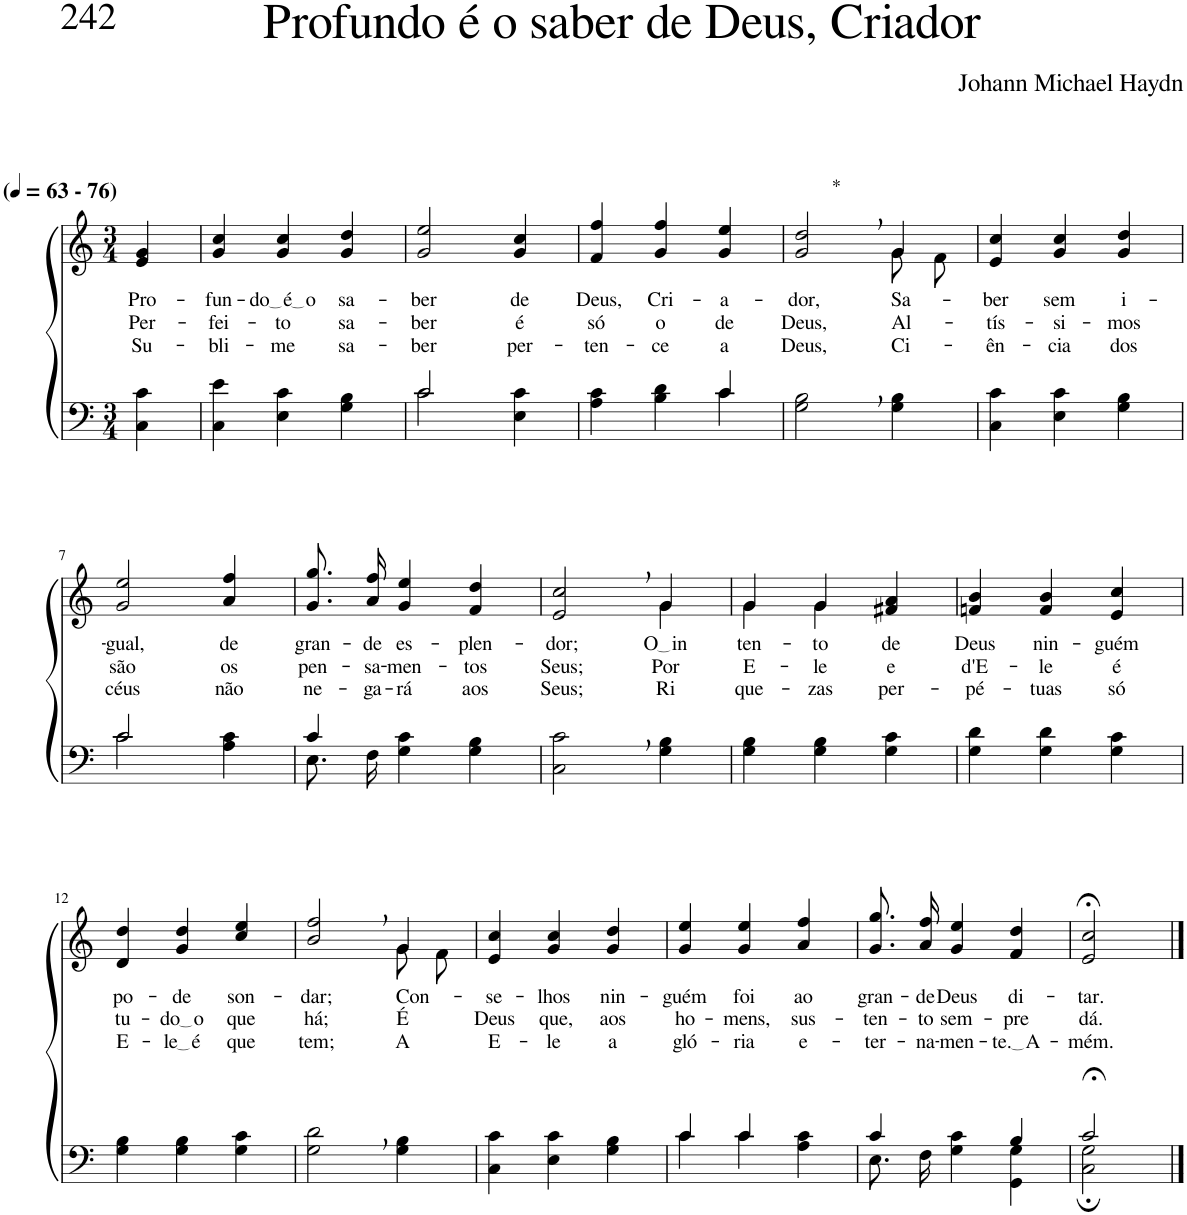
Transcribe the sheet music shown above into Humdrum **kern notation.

**kern	**kern	**text	**text	**text
*part2	*part1	*part1	*part1	*part1
*staff2	*staff1	*staff1	*staff1	*staff1
*I"Parte III e IV	*I"Parte I e II	*	*	*
*clefF4	*clefG2	*	*	*
*Trd2c3	*Trd2c3	*	*	*
*k[]	*k[]	*	*	*
*M3/4	*M3/4	*	*	*
*MM63	*MM63	*	*	*
=1	=1	=1	=1	=1
!	!LO:TX:a:B:t=(	!	!	!
!	!LO:TX:a:B:t=- 76)	!	!	!
!	!	!LO:LY:b	!LO:LY:b	!LO:LY:b
4C\ 4c\	4e/ 4g/	Pro-	Per-	Su-
=2	=2	=2	=2	=2
!	!	!LO:LY:b	!LO:LY:b	!LO:LY:b
4C\ 4e\	4g/ 4cc/	-fun-	-fei-	-bli-
!	!	!LO:LY:b	!LO:LY:b	!LO:LY:b
4E\ 4c\	4g/ 4cc/	do é o	-to	-me
!	!	!LO:LY:b	!LO:LY:b	!LO:LY:b
4G\ 4B\	4g/ 4dd/	sa-	sa-	sa-
=3	=3	=3	=3	=3
*^	*	*	*	*
!	!	!	!LO:LY:b	!LO:LY:b	!LO:LY:b
2c/	2c\	2g/ 2ee/	-ber	-ber	-ber
!	!	!	!LO:LY:b	!LO:LY:b	!LO:LY:b
4ryy	4E\ 4c\	4g/ 4cc/	de	é	per-
=4	=4	=4	=4	=4	=4
!	!	!	!LO:LY:b	!LO:LY:b	!LO:LY:b
2ryy	4A\ 4c\	4f/ 4ff/	Deus,	só	-ten-
!	!	!	!LO:LY:b	!LO:LY:b	!LO:LY:b
.	4B\ 4d\	4g/ 4ff/	Cri-	o	-ce
!	!	!	!LO:LY:b	!LO:LY:b	!LO:LY:b
4c/	4c\	4g/ 4ee/	-a-	de	a
=5	=5	=5	=5	=5	=5
!	!	!LO:TX:a:t=*	!	!	!
!	!	!	!LO:LY:b	!LO:LY:b	!LO:LY:b
*v	*v	*^	*	*	*
2G\, 2B\,	2g/, 2dd/,	2ryy	-dor,	Deus,	Deus,
!	!	!	!LO:LY:b	!LO:LY:b	!LO:LY:b
4G\ 4B\	4g/	8g\L	Sa-	Al-	Ci-
.	.	8f\J	.	.	.
=6	=6	=6	=6	=6	=6
!	!	!	!LO:LY:b	!LO:LY:b	!LO:LY:b
*	*v	*v	*	*	*
4C\ 4c\	4e/ 4cc/	-ber	-tís-	-ên-
!	!	!LO:LY:b	!LO:LY:b	!LO:LY:b
4E\ 4c\	4g/ 4cc/	sem	-si-	-cia
!	!	!LO:LY:b	!LO:LY:b	!LO:LY:b
4G\ 4B\	4g/ 4dd/	i-	-mos	dos
!!LO:LB:g=z
=7	=7	=7	=7	=7
*^	*	*	*	*
!	!	!	!LO:LY:b	!LO:LY:b	!LO:LY:b
2c/	2c\	2g/ 2ee/	-gual,	são	céus
!	!	!	!LO:LY:b	!LO:LY:b	!LO:LY:b
4ryy	4A\ 4c\	4a/ 4ff/	de	os	não
=8	=8	=8	=8	=8	=8
!	!	!	!LO:LY:b	!LO:LY:b	!LO:LY:b
4c/	8.E\L	8.g\ 8.gg\L	gran-	pen-	ne-
!	!	!	!LO:LY:b	!LO:LY:b	!LO:LY:b
.	16F\Jk	16a\ 16ff\Jk	-de	-sa-	-ga-
!	!	!	!LO:LY:b	!LO:LY:b	!LO:LY:b
2ryy	4G\ 4c\	4g/ 4ee/	es-	-men-	-rá
!	!	!	!LO:LY:b	!LO:LY:b	!LO:LY:b
.	4G\ 4B\	4f/ 4dd/	-plen-	-tos	aos
=9	=9	=9	=9	=9	=9
!	!	!	!LO:LY:b	!LO:LY:b	!LO:LY:b
*v	*v	*^	*	*	*
2C\, 2c\,	2e/, 2cc/,	2ryy	-dor;	Seus;	Seus;
!	!	!	!LO:LY:b	!LO:LY:b	!LO:LY:b
4G\ 4B\	4g/	4g\	O in	Por	Ri-
=10	=10	=10	=10	=10	=10
!	!	!	!LO:LY:b	!LO:LY:b	!LO:LY:b
4G\ 4B\	4g\	4g/	-ten-	E-	-que-
!	!	!	!LO:LY:b	!LO:LY:b	!LO:LY:b
4G\ 4B\	4g\	4g/	-to	-le	-zas
!	!	!	!LO:LY:b	!LO:LY:b	!LO:LY:b
4G\ 4c\	4ryy	4f#X/ 4a/	de	e	per-
=11	=11	=11	=11	=11	=11
!	!	!	!LO:LY:b	!LO:LY:b	!LO:LY:b
*	*v	*v	*	*	*
4G\ 4d\	4fn/ 4b/	Deus	d'E-	pé-
!	!	!LO:LY:b	!LO:LY:b	!LO:LY:b
4G\ 4d\	4f/ 4b/	nin-	-le	-tuas
!	!	!LO:LY:b	!LO:LY:b	!LO:LY:b
4G\ 4c\	4e/ 4cc/	-guém	é	só
!!LO:LB:g=z
=12	=12	=12	=12	=12
!	!	!LO:LY:b	!LO:LY:b	!LO:LY:b
4G\ 4B\	4d/ 4dd/	po-	tu-	E-
!	!	!LO:LY:b	!LO:LY:b	!LO:LY:b
4G\ 4B\	4g/ 4dd/	-de	do o	le é
!	!	!LO:LY:b	!LO:LY:b	!LO:LY:b
4G\ 4c\	4cc/ 4ee/	son-	que	que
=13	=13	=13	=13	=13
!	!	!LO:LY:b	!LO:LY:b	!LO:LY:b
*	*^	*	*	*
2G\, 2d\,	2b/, 2ff/,	2ryy	-dar;	há;	tem;
!	!	!	!	!LO:LY:b	!
!	!	!	!LO:LY:b	!	!LO:LY:b
4G\ 4B\	4g/	8g\L	Con-	.	-A
.	.	8f\J	.	.	.
=14	=14	=14	=14	=14	=14
!	!	!	!LO:LY:b	!LO:LY:b	!LO:LY:b
*	*v	*v	*	*	*
4C\ 4c\	4e/ 4cc/	-se-	Deus	E-
!	!	!LO:LY:b	!LO:LY:b	!LO:LY:b
4E\ 4c\	4g/ 4cc/	-lhos	que,	-le
!	!	!LO:LY:b	!LO:LY:b	!LO:LY:b
4G\ 4B\	4g/ 4dd/	nin-	aos	a
=15	=15	=15	=15	=15
*^	*	*	*	*
!	!	!	!LO:LY:b	!LO:LY:b	!LO:LY:b
4c/	4c\	4g/ 4ee/	-guém	ho-	gló-
!	!	!	!LO:LY:b	!LO:LY:b	!LO:LY:b
4c/	4c\	4g/ 4ee/	foi	-mens,	-ria
!	!	!	!LO:LY:b	!LO:LY:b	!LO:LY:b
4ryy	4A\ 4c\	4a/ 4ff/	ao	sus-	e-
=16	=16	=16	=16	=16	=16
!	!	!	!LO:LY:b	!LO:LY:b	!LO:LY:b
4c/	8.E\L	8.g\ 8.gg\L	gran-	-ten-	-ter-
!	!	!	!LO:LY:b	!LO:LY:b	!LO:LY:b
.	16F\Jk	16a\ 16ff\Jk	-de	-to	-na-
!	!	!	!LO:LY:b	!LO:LY:b	!LO:LY:b
4ryy	4G\ 4c\	4g/ 4ee/	Deus	sem-	-men-
!	!	!	!LO:LY:b	!LO:LY:b	!LO:LY:b
4B/	4GG\ 4G\	4f/ 4dd/	di-	-pre	te. A
=17	=17	=17	=17	=17	=17
!	!	!	!LO:LY:b	!LO:LY:b	!LO:LY:b
2c;</	2C\; 2G\;	2e/;< 2cc/;<	-tar.	dá.	-mém.
*v	*v	*	*	*	*
==	==	==	==	==
*-	*-	*-	*-	*-
